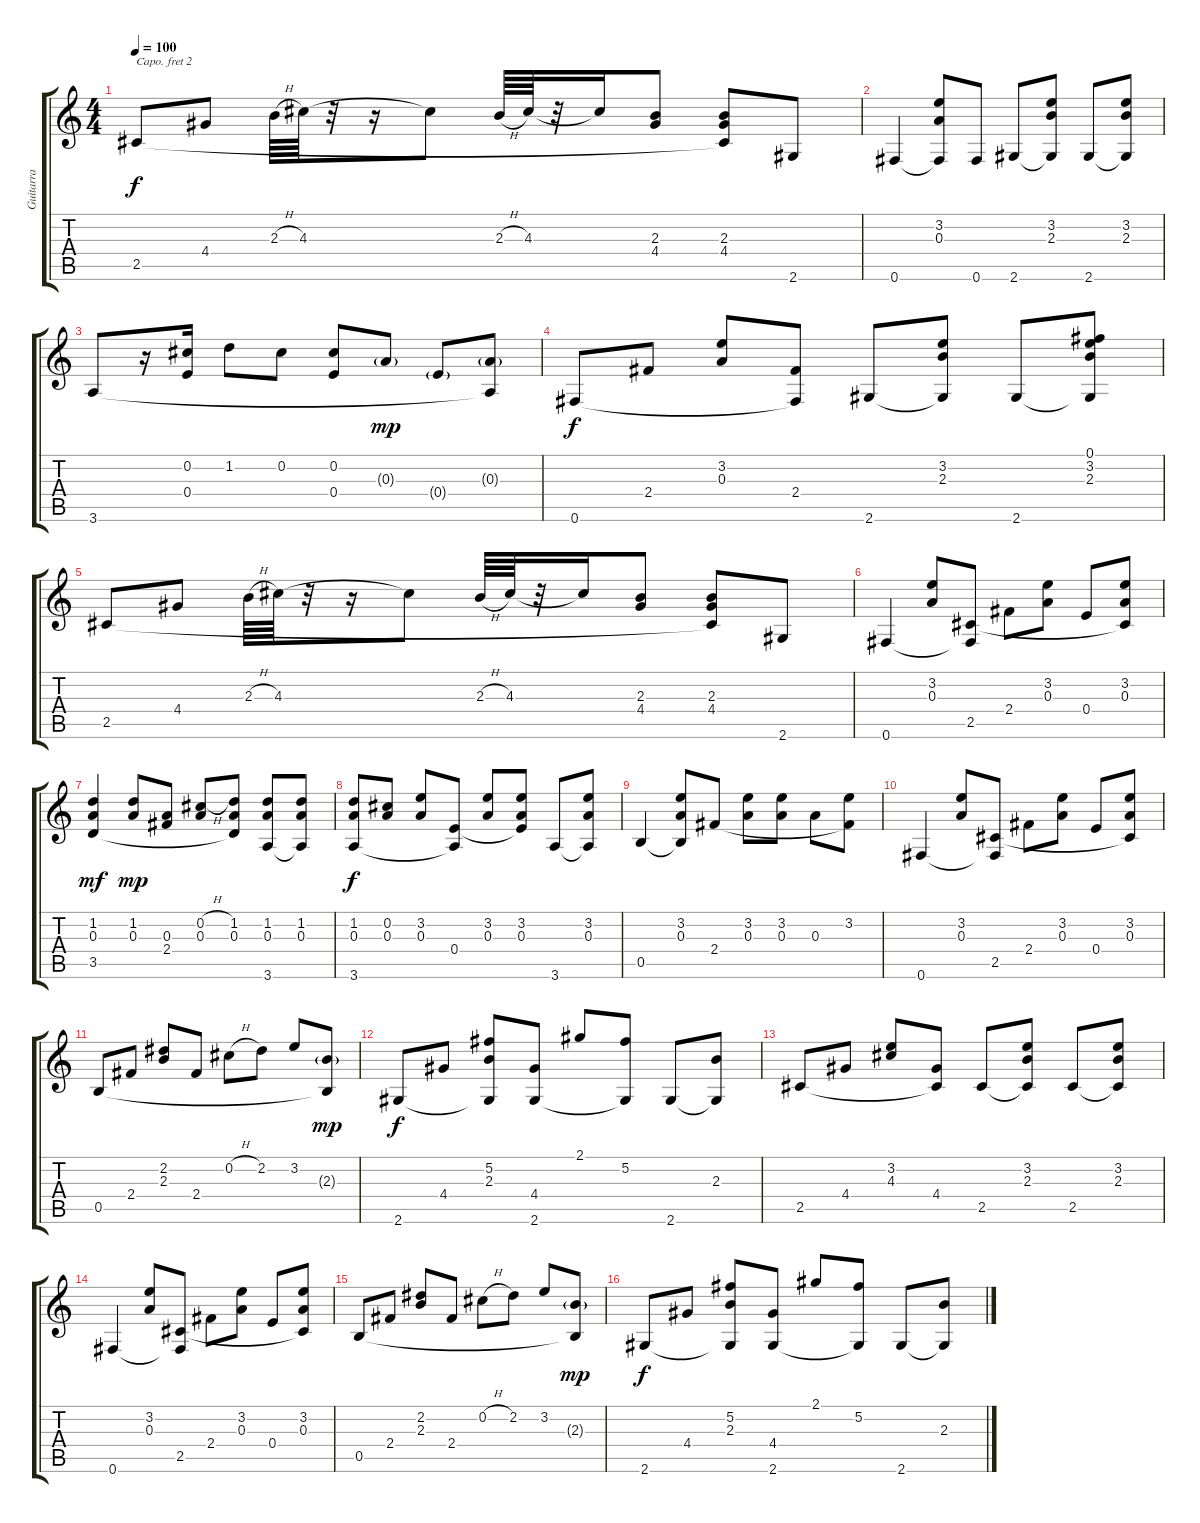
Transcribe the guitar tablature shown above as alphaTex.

\track ("Guitarra" "Guitarra") {instrument electricguitarjazz}
\staff {score tabs}
\capo 2
\tuning (E4 B3 G3 D3 A2 E2) {hide}
\ts (4 4)
\tempo 100
\clef g2
\ks c
2.5.8{dy f} 4.4.8 2.3{h}.64 4.3.64 r.32 r.16 4.3{t}.8 2.3{h}.64 4.3.64 r.32 4.3{t}.16 (2.3 4.4).8 (2.3 4.4 2.5{t}).8 2.6.8 |
0.6.4 (3.2 0.3 0.6{t}).8 0.6.8 2.6.8 (3.2 2.3 2.6{t}).8 2.6.8 (3.2 2.3 2.6{t}).8 |
3.6.8 r.16 (0.2 0.4).16 1.2.8 0.2.8 (0.2 0.4).8 0.3{g}.8{dy mp} 0.4{g}.8 (0.3{g} 3.6{t}).8 |
0.6.8{dy f} 2.4.8 (3.2 0.3).8 (2.4 0.6{t}).8 2.6.8 (3.2 2.3 2.6{t}).8 2.6.8 (0.1 3.2 2.3 2.6{t}).8 |
2.5.8 4.4.8 2.3{h}.64 4.3.64 r.32 r.16 4.3{t}.8 2.3{h}.64 4.3.64 r.32 4.3{t}.16 (2.3 4.4).8 (2.3 4.4 2.5{t}).8 2.6.8 |
0.6.4 (3.2 0.3).8 (2.5 0.6{t}).8 2.4.8 (3.2 0.3).8 0.4.8 (3.2 0.3 2.5{t}).8 |
(1.2 0.3 3.5).4{dy mf} (1.2 0.3).8{dy mp} (0.3 2.4).8 (0.2{h} 0.3).8 (1.2 0.3 3.5{t}).8 (1.2 0.3 3.6).8 (1.2 0.3 3.6{t}).8 |
(1.2 0.3 3.6).8{dy f} (0.2 0.3).8 (3.2 0.3).8 (0.4 3.6{t}).8 (3.2 0.3).8 (3.2 0.3 0.4{t}).8 3.6.8 (3.2 0.3 3.6{t}).8 |
0.5.4 (3.2 0.3 0.5{t}).8 2.4.8 (3.2 0.3).8 (3.2 0.3).8 0.3.8 (3.2 2.4{t}).8 |
0.6.4 (3.2 0.3).8 (2.5 0.6{t}).8 2.4.8 (3.2 0.3).8 0.4.8 (3.2 0.3 2.5{t}).8 |
0.5.8 2.4.8 (2.2 2.3).8 2.4.8 0.2{h}.8 2.2.8 3.2.8 (2.3{g} 0.5{t}).8{dy mp} |
2.6.8{dy f} 4.4.8 (5.2 2.3 2.6{t}).8 (4.4 2.6).8 2.1.8 (5.2 2.6{t}).8 2.6.8 (2.3 2.6{t}).8 |
2.5.8 4.4.8 (3.2 4.3).8 (4.4 2.5{t}).8 2.5.8 (3.2 2.3 2.5{t}).8 2.5.8 (3.2 2.3 2.5{t}).8 |
0.6.4 (3.2 0.3).8 (2.5 0.6{t}).8 2.4.8 (3.2 0.3).8 0.4.8 (3.2 0.3 2.5{t}).8 |
0.5.8 2.4.8 (2.2 2.3).8 2.4.8 0.2{h}.8 2.2.8 3.2.8 (2.3{g} 0.5{t}).8{dy mp} |
2.6.8{dy f} 4.4.8 (5.2 2.3 2.6{t}).8 (4.4 2.6).8 2.1.8 (5.2 2.6{t}).8 2.6.8 (2.3 2.6{t}).8
